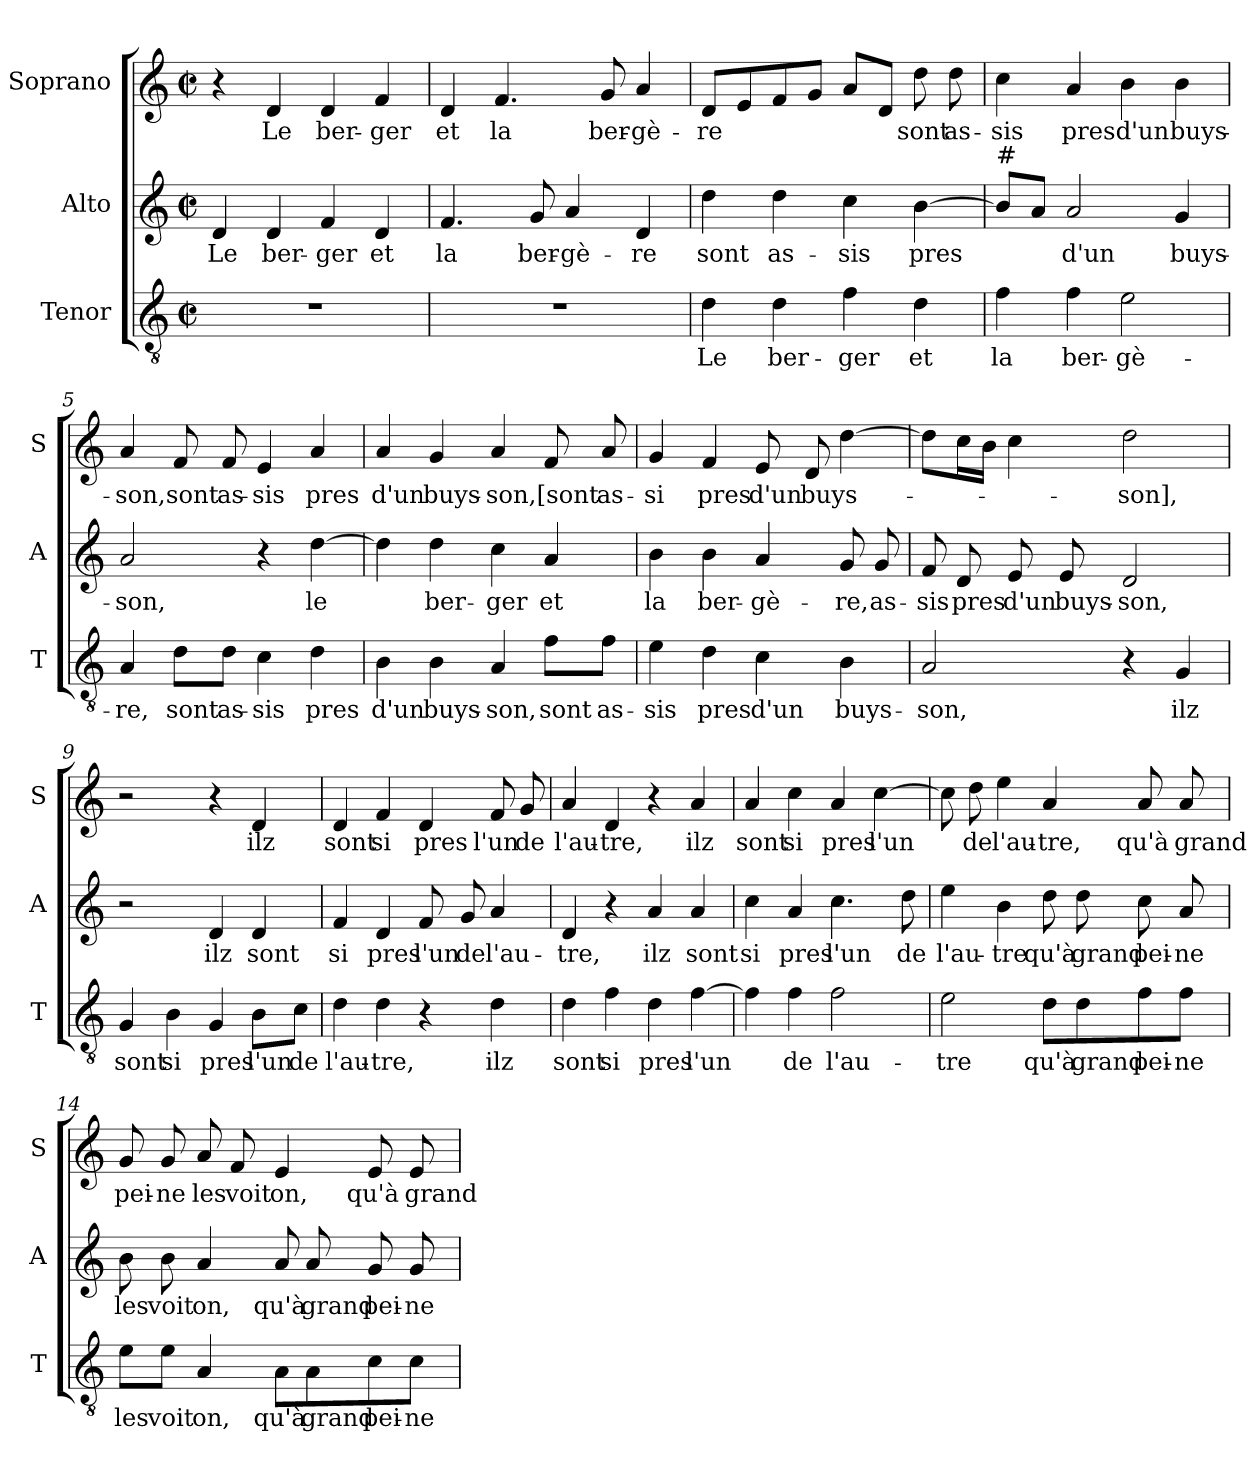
**kern	**text	**kern	**text	**kern	**text
*part3	*part3	*part2	*part2	*part1	*part1
*staff3	*staff3	*staff2	*staff2	*staff1	*staff1
*I"Tenor	*	*I"Alto	*	*I"Soprano	*
*I'T	*	*I'A	*	*I'S	*
*clefGv2	*	*clefG2	*	*clefG2	*
*k[]	*	*k[]	*	*k[]	*
*C:	*	*C:	*	*C:	*
*M2/2	*	*M2/2	*	*M2/2	*
*met(c|)	*	*met(c|)	*	*met(c|)	*
=1	=1	=1	=1	=1	=1
!	!	!	!LO:LY:b	!	!
1r	.	4d/	Le	4r	.
!	!	!	!LO:LY:b	!	!LO:LY:b
.	.	4d/	ber-	4d/	Le
!	!	!	!LO:LY:b	!	!LO:LY:b
.	.	4f/	-ger	4d/	ber-
!	!	!	!LO:LY:b	!	!LO:LY:b
.	.	4d/	et	4f/	-ger
=2	=2	=2	=2	=2	=2
!	!	!	!LO:LY:b	!	!LO:LY:b
1r	.	4.f/	la	4d/	et
!	!	!	!	!	!LO:LY:b
.	.	.	.	4.f/	la
!	!	!	!LO:LY:b	!	!
.	.	8g/	ber-	.	.
!	!	!	!LO:LY:b	!	!
.	.	4a/	-gè-	.	.
!	!	!	!	!	!LO:LY:b
.	.	.	.	8g/	ber-
!	!	!	!LO:LY:b	!	!LO:LY:b
.	.	4d/	-re	4a/	-gè-
=3	=3	=3	=3	=3	=3
!	!LO:LY:b	!	!LO:LY:b	!	!LO:LY:b
4d\	Le	4dd\	sont	8d/L	-re
.	.	.	.	8e/	.
!	!LO:LY:b	!	!LO:LY:b	!	!
4d\	ber-	4dd\	as-	8f/	.
.	.	.	.	8g/J	.
!	!LO:LY:b	!	!LO:LY:b	!	!
4f\	-ger	4cc\	-sis	8a/L	.
.	.	.	.	8d/J	.
!	!LO:LY:b	!	!LO:LY:b	!	!LO:LY:b
4d\	et	[4b\	pres	8dd\	sont
!	!	!	!	!	!LO:LY:b
.	.	.	.	8dd\	as-
=4	=4	=4	=4	=4	=4
!	!	!LO:TX:a:t=#	!	!	!
!	!LO:LY:b	!	!	!	!LO:LY:b
4f\	la	8b/L]	.	4cc\	-sis
.	.	8a/J	.	.	.
!	!LO:LY:b	!	!LO:LY:b	!	!LO:LY:b
4f\	ber-	2a/	d'un	4a/	pres
!	!LO:LY:b	!	!	!	!LO:LY:b
2e\	-gè-	.	.	4b\	d'un
!	!	!	!LO:LY:b	!	!LO:LY:b
.	.	4g/	buys-	4b\	buys-
!!LO:LB:g=z
=5	=5	=5	=5	=5	=5
!	!LO:LY:b	!	!LO:LY:b	!	!LO:LY:b
4A/	-re,	2a/	-son,	4a/	-son,
!	!LO:LY:b	!	!	!	!LO:LY:b
8d\L	sont	.	.	8f/	sont
!	!LO:LY:b	!	!	!	!LO:LY:b
8d\J	as-	.	.	8f/	as-
!	!LO:LY:b	!	!	!	!LO:LY:b
4c\	-sis	4r	.	4e/	-sis
!	!LO:LY:b	!	!LO:LY:b	!	!LO:LY:b
4d\	pres	[4dd\	le	4a/	pres
=6	=6	=6	=6	=6	=6
!	!LO:LY:b	!	!	!	!LO:LY:b
4B\	d'un	4dd\]	.	4a/	d'un
!	!LO:LY:b	!	!LO:LY:b	!	!LO:LY:b
4B\	buys-	4dd\	ber-	4g/	buys-
!	!LO:LY:b	!	!LO:LY:b	!	!LO:LY:b
4A/	-son,	4cc\	-ger	4a/	-son,
!	!LO:LY:b	!	!LO:LY:b	!	!LO:LY:b
8f\L	sont	4a/	et	8f/	[sont
!	!LO:LY:b	!	!	!	!LO:LY:b
8f\J	as-	.	.	8a/	as-
=7	=7	=7	=7	=7	=7
!	!LO:LY:b	!	!LO:LY:b	!	!LO:LY:b
4e\	-sis	4b\	la	4g/	-si
!	!LO:LY:b	!	!LO:LY:b	!	!LO:LY:b
4d\	pres	4b\	ber-	4f/	pres
!	!LO:LY:b	!	!LO:LY:b	!	!LO:LY:b
4c\	d'un	4a/	-gè-	8e/	d'un
!	!	!	!	!	!LO:LY:b
.	.	.	.	8d/	buys-
!	!LO:LY:b	!	!LO:LY:b	!	!
4B\	buys-	8g/	-re,	[4dd\	.
!	!	!	!LO:LY:b	!	!
.	.	8g/	as-	.	.
=8	=8	=8	=8	=8	=8
!	!LO:LY:b	!	!LO:LY:b	!	!
2A/	-son,	8f/	-sis	8dd\L]	.
!	!	!	!LO:LY:b	!	!
.	.	8d/	pres	16cc\L	.
.	.	.	.	16b\JJ	.
!	!	!	!LO:LY:b	!	!
.	.	8e/	d'un	4cc\	.
!	!	!	!LO:LY:b	!	!
.	.	8e/	buys-	.	.
!	!	!	!LO:LY:b	!	!LO:LY:b
4r	.	2d/	-son,	2dd\	-son],
!	!LO:LY:b	!	!	!	!
4G/	ilz	.	.	.	.
!!LO:LB:g=z
=9	=9	=9	=9	=9	=9
!	!LO:LY:b	!	!	!	!
4G/	sont	2r	.	2r	.
!	!LO:LY:b	!	!	!	!
4B\	si	.	.	.	.
!	!LO:LY:b	!	!LO:LY:b	!	!
4G/	pres	4d/	ilz	4r	.
!	!LO:LY:b	!	!LO:LY:b	!	!LO:LY:b
8B\L	l'un	4d/	sont	4d/	ilz
!	!LO:LY:b	!	!	!	!
8c\J	de	.	.	.	.
=10	=10	=10	=10	=10	=10
!	!LO:LY:b	!	!LO:LY:b	!	!LO:LY:b
4d\	l'au-	4f/	si	4d/	sont
!	!LO:LY:b	!	!LO:LY:b	!	!LO:LY:b
4d\	-tre,	4d/	pres	4f/	si
!	!	!	!LO:LY:b	!	!LO:LY:b
4r	.	8f/	l'un	4d/	pres
!	!	!	!LO:LY:b	!	!
.	.	8g/	de	.	.
!	!LO:LY:b	!	!LO:LY:b	!	!LO:LY:b
4d\	ilz	4a/	l'au-	8f/	l'un
!	!	!	!	!	!LO:LY:b
.	.	.	.	8g/	de
=11	=11	=11	=11	=11	=11
!	!LO:LY:b	!	!LO:LY:b	!	!LO:LY:b
4d\	sont	4d/	-tre,	4a/	l'au-
!	!LO:LY:b	!	!	!	!LO:LY:b
4f\	si	4r	.	4d/	-tre,
!	!LO:LY:b	!	!LO:LY:b	!	!
4d\	pres	4a/	ilz	4r	.
!	!LO:LY:b	!	!LO:LY:b	!	!LO:LY:b
[4f\	l'un	4a/	sont	4a/	ilz
=12	=12	=12	=12	=12	=12
!	!	!	!LO:LY:b	!	!LO:LY:b
4f\]	.	4cc\	si	4a/	sont
!	!LO:LY:b	!	!LO:LY:b	!	!LO:LY:b
4f\	de	4a/	pres	4cc\	si
!	!LO:LY:b	!	!LO:LY:b	!	!LO:LY:b
2f\	l'au-	4.cc\	l'un	4a/	pres
!	!	!	!	!	!LO:LY:b
.	.	.	.	[4cc\	l'un
!	!	!	!LO:LY:b	!	!
.	.	8dd\	de	.	.
!!LO:PB:g=z
=13	=13	=13	=13	=13	=13
!	!LO:LY:b	!	!LO:LY:b	!	!
2e\	-tre	4ee\	l'au-	8cc\]	.
!	!	!	!	!	!LO:LY:b
.	.	.	.	8dd\	de
!	!	!	!LO:LY:b	!	!LO:LY:b
.	.	4b\	-tre	4ee\	l'au-
!	!LO:LY:b	!	!LO:LY:b	!	!LO:LY:b
8d\L	qu'à	8dd\	qu'à	4a/	-tre,
!	!LO:LY:b	!	!LO:LY:b	!	!
8d\	grand	8dd\	grand	.	.
!	!LO:LY:b	!	!LO:LY:b	!	!LO:LY:b
8f\	pei-	8cc\	pei-	8a/	qu'à
!	!LO:LY:b	!	!LO:LY:b	!	!LO:LY:b
8f\J	-ne	8a/	-ne	8a/	grand
=14	=14	=14	=14	=14	=14
!	!LO:LY:b	!	!LO:LY:b	!	!LO:LY:b
8e\L	les	8b\	les	8g/	pei-
!	!LO:LY:b	!	!LO:LY:b	!	!LO:LY:b
8e\J	voit	8b\	voit	8g/	-ne
!	!LO:LY:b	!	!LO:LY:b	!	!LO:LY:b
4A/	on,	4a/	on,	8a/	les
!	!	!	!	!	!LO:LY:b
.	.	.	.	8f/	voit
!	!LO:LY:b	!	!LO:LY:b	!	!LO:LY:b
8A\L	qu'à	8a/	qu'à	4e/	on,
!	!LO:LY:b	!	!LO:LY:b	!	!
8A\	grand	8a/	grand	.	.
!	!LO:LY:b	!	!LO:LY:b	!	!LO:LY:b
8c\	pei-	8g/	pei-	8e/	qu'à
!	!LO:LY:b	!	!LO:LY:b	!	!LO:LY:b
8c\J	-ne	8g/	-ne	8e/	grand
=	=	=	=	=	=
*-	*-	*-	*-	*-	*-
